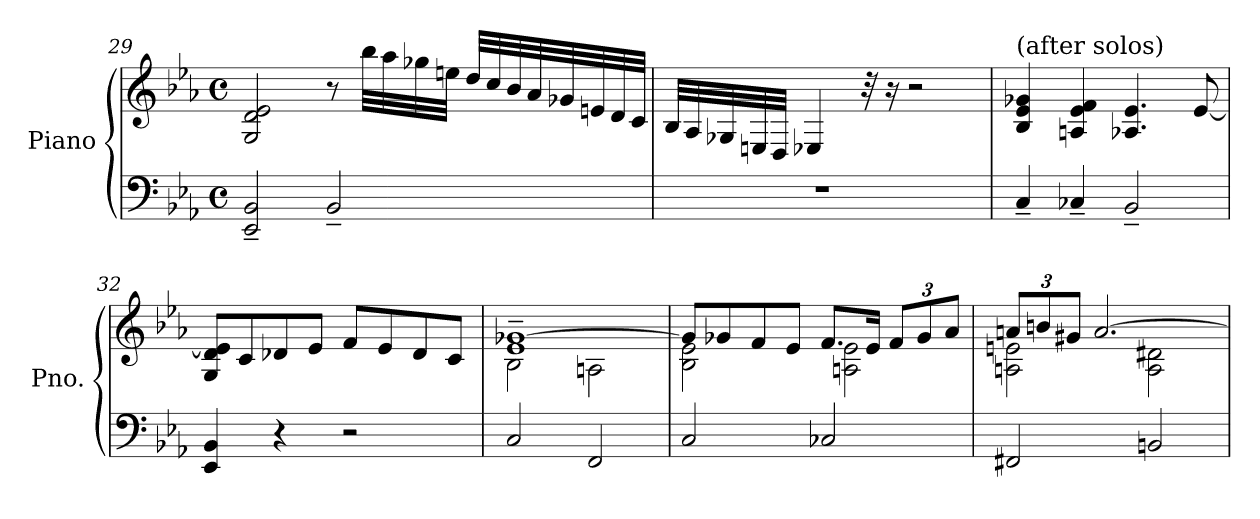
**kern	**kern
*part1	*part1
*staff2	*staff1
*I"Piano	*
*I'Pno.	*
*clefF4	*clefG2
*k[b-e-a-]	*k[b-e-a-]
*M4/4	*M4/4
*met(c)	*met(c)
=29	=29
2EE-/~ 2BB-/~	2G/ 2d/ 2e-/
2BB-~/	8r
.	32bb-\LLL
.	32aa-\
.	32gg-X\
.	32een\JJJ
.	32dd/LLL
.	32cc/
.	32b-/
.	32a-/
.	32g-X/
.	32en/
.	32d/
.	32c/JJJ
!!LO:LB:g=z
=30	=30
1r	32B-/LLL
.	32A-/
.	32G-X/
.	32En/
.	32D/JJJ
.	4E-X/
.	32r
.	16r
.	2r
=31	=31
!	!LO:TX:a:t=(after solos)
4C~/	4B-/ 4e-/ 4g-X/
4C-X~/	4An/ 4e-/ 4f/
2BB-~/	4.A-X/ 4.e-/
.	[8e-/
=32	=32
4EE-/ 4BB-/	8G/ 8d/ 8e-/]L
.	8c/
4r	8d-X/
.	8e-/J
2r	8f/L
.	8e-/
.	8d-/
.	8c/J
=33	=33
*	*^
2C/	1e-~ [1g-X~	2B-\
2FF/	.	2An\
!!LO:LB:g=z	!!
=34	=34	=34
2C/	8g-/L]	2B-\ 2e-\
.	8g-X/	.
.	8f/	.
.	8e-/J	.
2C-X/	8.f/L	2An\ 2e-\
.	16e-/Jk	.
*	*Xbrackettup	*
.	12f/L	.
.	12g-/	.
.	12a-/J	.
=35	=35	=35
2FF#X/	12an/L	2An\ 2en\
.	12bn/	.
.	12g#X/J	.
.	[2.a/	.
2BBn/	.	2A\ 2d#X\
*	*v	*v
=	=
*-	*-
